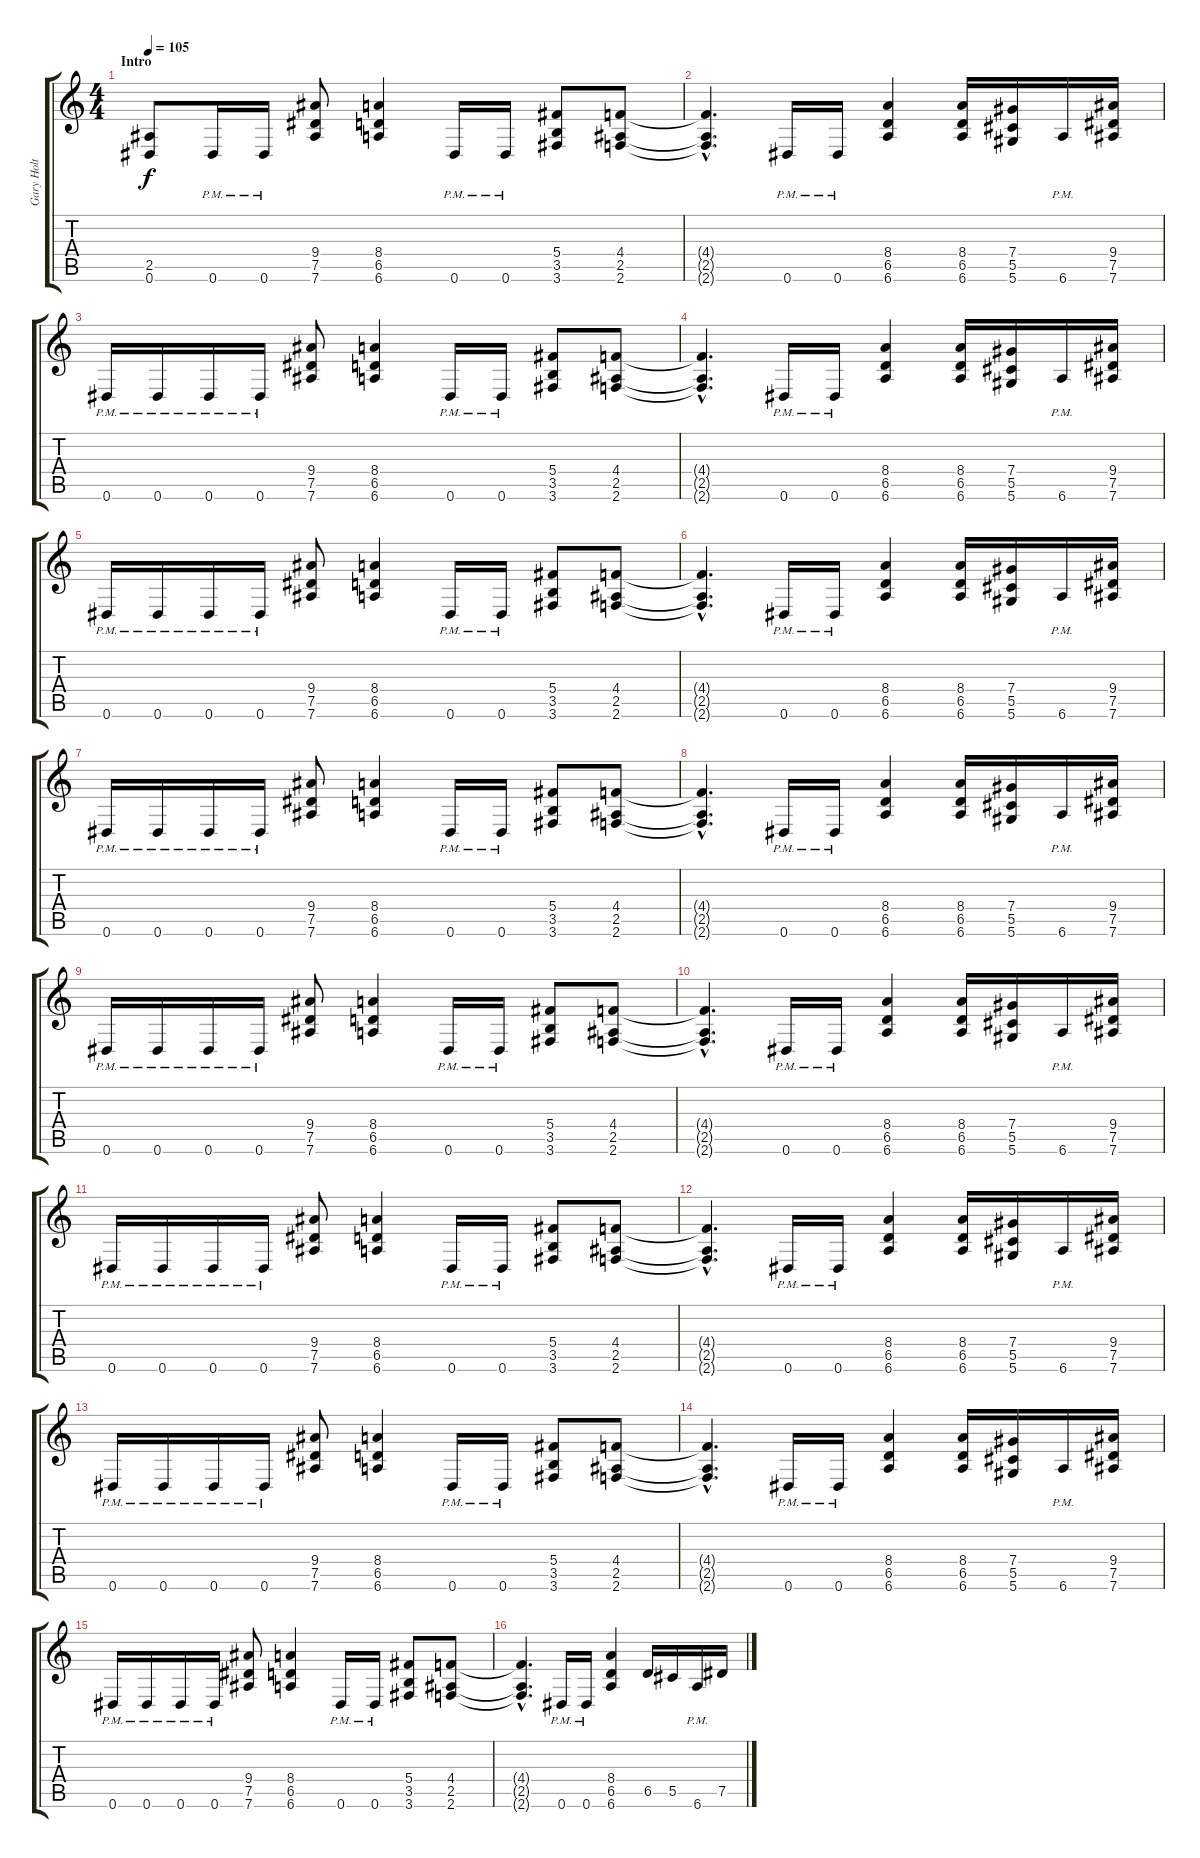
\track ("Gary Holt" "Gary Holt") {instrument distortionguitar}
\staff {score tabs}
\tuning (Eb4 Bb3 Gb3 Db3 Ab2 Eb2) {hide}
\ts (4 4)
\section ("" "Intro")
\tempo 105
\clef g2
\ks c
(2.5 0.6).8{dy f instrument distortionguitar} 0.6{pm}.16 0.6{pm}.16 (9.4 7.5 7.6).8 (8.4 6.5 6.6).4 0.6{pm}.16 0.6{pm}.16 (5.4 3.5 3.6).8 (4.4 2.5 2.6).8 |
(4.4{hac t} 2.5{hac t} 2.6{hac t}).4{d} 0.6{pm}.16 0.6{pm}.16 (8.4 6.5 6.6).4 (8.4 6.5 6.6).16 (7.4 5.5 5.6).16 6.6{pm}.16 (9.4 7.5 7.6).16 |
0.6{pm}.16 0.6{pm}.16 0.6{pm}.16 0.6{pm}.16 (9.4 7.5 7.6).8 (8.4 6.5 6.6).4 0.6{pm}.16 0.6{pm}.16 (5.4 3.5 3.6).8 (4.4 2.5 2.6).8 |
(4.4{hac t} 2.5{hac t} 2.6{hac t}).4{d} 0.6{pm}.16 0.6{pm}.16 (8.4 6.5 6.6).4 (8.4 6.5 6.6).16 (7.4 5.5 5.6).16 6.6{pm}.16 (9.4 7.5 7.6).16 |
0.6{pm}.16 0.6{pm}.16 0.6{pm}.16 0.6{pm}.16 (9.4 7.5 7.6).8 (8.4 6.5 6.6).4 0.6{pm}.16 0.6{pm}.16 (5.4 3.5 3.6).8 (4.4 2.5 2.6).8 |
(4.4{hac t} 2.5{hac t} 2.6{hac t}).4{d} 0.6{pm}.16 0.6{pm}.16 (8.4 6.5 6.6).4 (8.4 6.5 6.6).16 (7.4 5.5 5.6).16 6.6{pm}.16 (9.4 7.5 7.6).16 |
0.6{pm}.16 0.6{pm}.16 0.6{pm}.16 0.6{pm}.16 (9.4 7.5 7.6).8 (8.4 6.5 6.6).4 0.6{pm}.16 0.6{pm}.16 (5.4 3.5 3.6).8 (4.4 2.5 2.6).8 |
(4.4{hac t} 2.5{hac t} 2.6{hac t}).4{d} 0.6{pm}.16 0.6{pm}.16 (8.4 6.5 6.6).4 (8.4 6.5 6.6).16 (7.4 5.5 5.6).16 6.6{pm}.16 (9.4 7.5 7.6).16 |
0.6{pm}.16 0.6{pm}.16 0.6{pm}.16 0.6{pm}.16 (9.4 7.5 7.6).8 (8.4 6.5 6.6).4 0.6{pm}.16 0.6{pm}.16 (5.4 3.5 3.6).8 (4.4 2.5 2.6).8 |
(4.4{hac t} 2.5{hac t} 2.6{hac t}).4{d} 0.6{pm}.16 0.6{pm}.16 (8.4 6.5 6.6).4 (8.4 6.5 6.6).16 (7.4 5.5 5.6).16 6.6{pm}.16 (9.4 7.5 7.6).16 |
0.6{pm}.16 0.6{pm}.16 0.6{pm}.16 0.6{pm}.16 (9.4 7.5 7.6).8 (8.4 6.5 6.6).4 0.6{pm}.16 0.6{pm}.16 (5.4 3.5 3.6).8 (4.4 2.5 2.6).8 |
(4.4{hac t} 2.5{hac t} 2.6{hac t}).4{d} 0.6{pm}.16 0.6{pm}.16 (8.4 6.5 6.6).4 (8.4 6.5 6.6).16 (7.4 5.5 5.6).16 6.6{pm}.16 (9.4 7.5 7.6).16 |
0.6{pm}.16 0.6{pm}.16 0.6{pm}.16 0.6{pm}.16 (9.4 7.5 7.6).8 (8.4 6.5 6.6).4 0.6{pm}.16 0.6{pm}.16 (5.4 3.5 3.6).8 (4.4 2.5 2.6).8 |
(4.4{hac t} 2.5{hac t} 2.6{hac t}).4{d} 0.6{pm}.16 0.6{pm}.16 (8.4 6.5 6.6).4 (8.4 6.5 6.6).16 (7.4 5.5 5.6).16 6.6{pm}.16 (9.4 7.5 7.6).16 |
0.6{pm}.16 0.6{pm}.16 0.6{pm}.16 0.6{pm}.16 (9.4 7.5 7.6).8 (8.4 6.5 6.6).4 0.6{pm}.16 0.6{pm}.16 (5.4 3.5 3.6).8 (4.4 2.5 2.6).8 |
(4.4{hac t} 2.5{hac t} 2.6{hac t}).4{d} 0.6{pm}.16 0.6{pm}.16 (8.4 6.5 6.6).4 6.5.16 5.5.16 6.6{pm}.16 7.5.16
